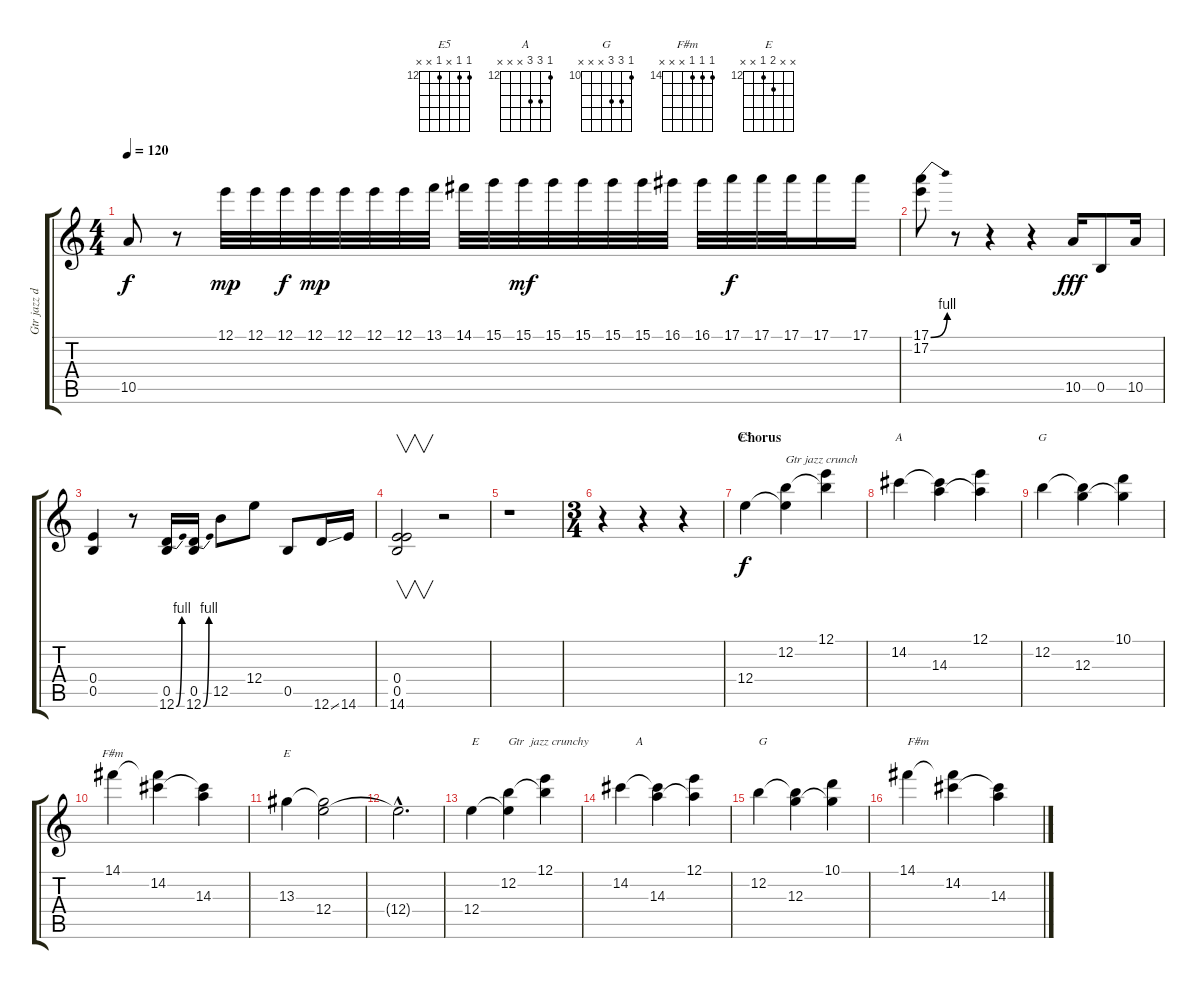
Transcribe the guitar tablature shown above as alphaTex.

\track ("Gtr jazz disto" "Gtr jazz d") {instrument distortionguitar}
\staff {score tabs}
\tuning (E4 B3 G3 E3 B2 D2) {hide}
\chord ("E5" 12 12 x 12 x x) {firstfret 12}
\chord ("A" 12 14 14 x x x) {firstfret 12}
\chord ("G" 10 12 12 x x x) {firstfret 10}
\chord ("F#m" 14 14 14 x x x) {firstfret 14}
\chord ("E" x x 13 12 x x) {firstfret 12}
\ts (4 4)
\tempo 120
\clef g2
\ks c
10.5{t}.8{dy f} r.8 12.1.32{dy mp} 12.1.32 12.1.32{dy f} 12.1.32{dy mp} 12.1.32 12.1.32 12.1.32 13.1.32 14.1.32 15.1.32 15.1.32{dy mf} 15.1.32 15.1.32 15.1.32 15.1.32 16.1.32 16.1.32 17.1.32{dy f} 17.1.32 17.1.32 17.1.16 17.1.16 |
(17.1{be (bend 0 0 60 4)} 17.2).8 r.8 r.4 r.4 10.5.16{dy fff} 0.5.8 10.5.16 |
(0.4 0.5).4 r.8 (0.5 12.6{be (bend 0 0 60 4)}).16 (0.5 12.6{be (bend 0 0 60 4)}).16 12.5.8 12.4.8 0.5.8 12.6{ss}.16 14.6.16 |
(0.4 0.5 14.6).2{v} r.2 |
r.1 |
\ts (3 4)
r.4 r.4 r.4 |
\section ("" "Chorus")
12.4.4{ch "E5" dy f instrument electricguitarjazz} (12.2 12.4{t}).4{txt "Gtr jazz crunch"} (12.1 12.2{t}).4 |
14.2.4{ch "A"} (14.2{t} 14.3).4 (12.1 14.3{t}).4 |
12.2.4{ch "G"} (12.2{t} 12.3).4 (10.1 12.3{t}).4 |
14.1.4{ch "F#m"} (14.1{t} 14.2).4 (14.2{t} 14.3).4 |
13.3.4{ch "E"} (13.3{t} 12.4).2 |
12.4{hac t}.2{d} |
12.4.4{txt "E" instrument electricguitarjazz} (12.2 12.4{t}).4{txt "Gtr  jazz crunchy"} (12.1 12.2{t}).4 |
14.2.4{txt "     A"} (14.2{t} 14.3).4 (12.1 14.3{t}).4 |
12.2.4{txt "G"} (12.2{t} 12.3).4 (10.1 12.3{t}).4 |
14.1.4{txt "F#m"} (14.1{t} 14.2).4 (14.2{t} 14.3).4
